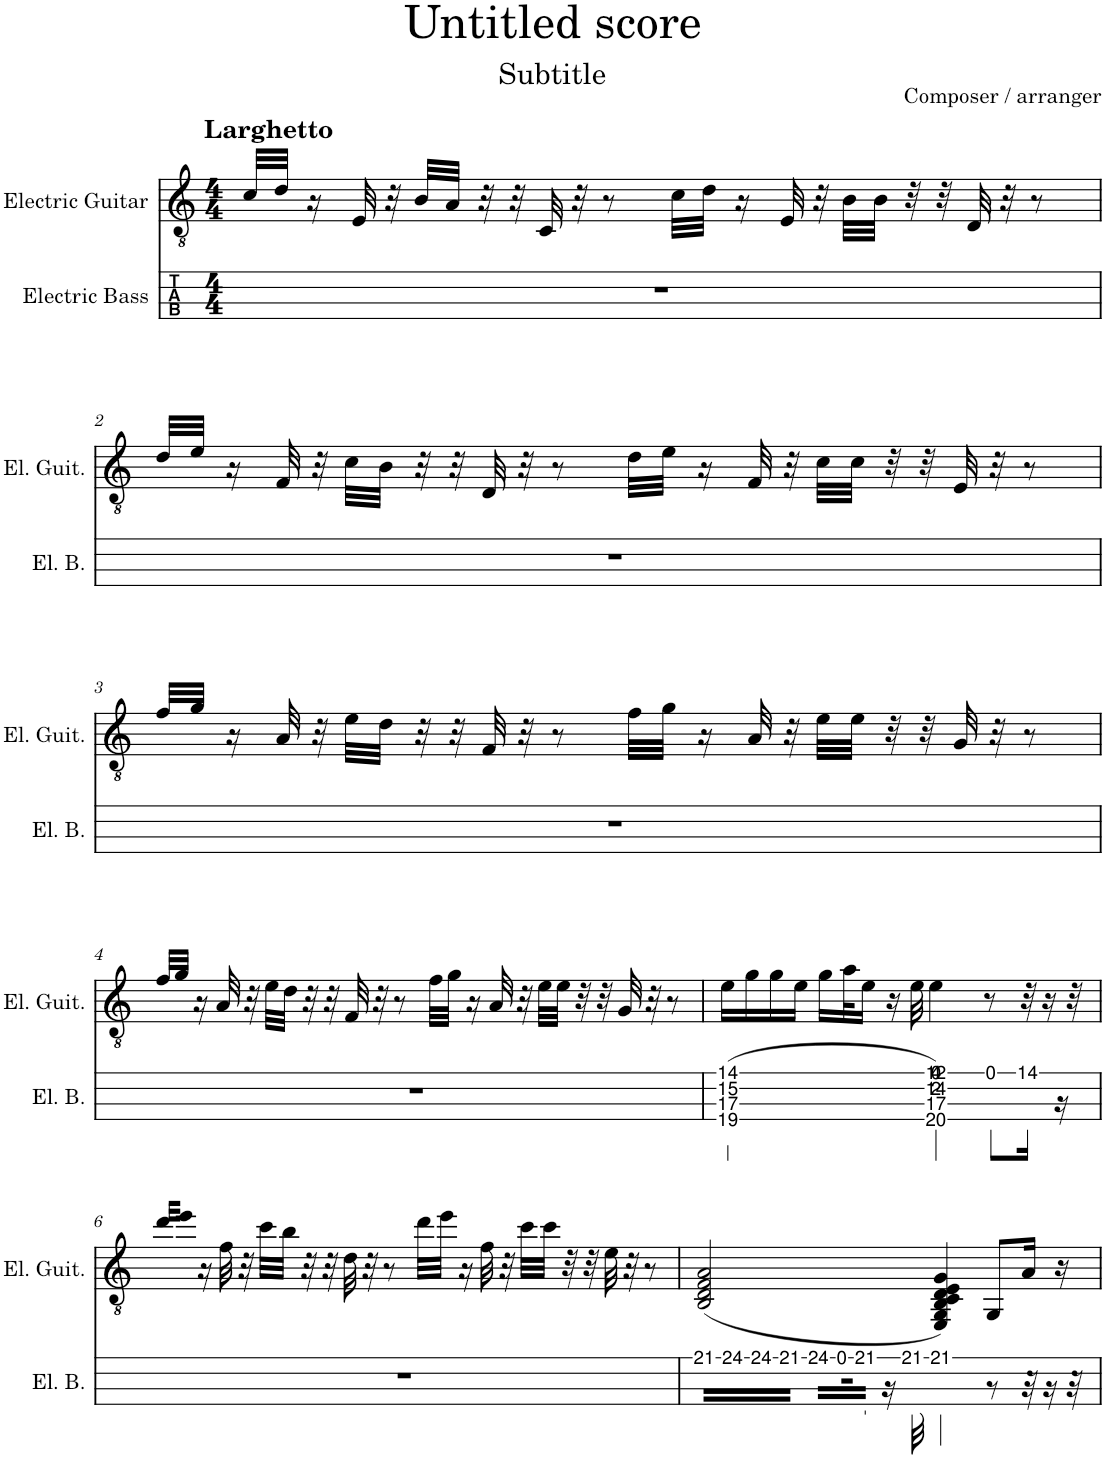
**kern	**kern
*part2	*part1
*staff2	*staff1
*I"Electric Bass	*I"Electric Guitar
*I'El. B.	*I'El. Guit.
*stria4	*
*	*clefGv2
*Trd7c12	*
*k[]	*k[]
*M4/4	*M4/4
=1	=1
!	!LO:TX:a:B:t=Larghetto
1r	32c/LLL
.	32d/JJJ
.	16rA
.	32E/
.	32rA
.	32B/LLL
.	32A/JJJ
.	32rA
.	32rA
.	32C/
.	32rA
.	8rA
.	32c\LLL
.	32d\JJJ
.	16rA
.	32E/
.	32rA
.	32B\LLL
.	32B\JJJ
.	32r
.	32r
.	32D/
.	32rA
.	8rA
!!LO:LB:g=z
=2	=2
1r	32d/LLL
.	32e/JJJ
.	16rA
.	32F/
.	32rA
.	32c\LLL
.	32B\JJJ
.	32rA
.	32rA
.	32D/
.	32rA
.	8rA
.	32d\LLL
.	32e\JJJ
.	16rA
.	32F/
.	32rA
.	32c\LLL
.	32c\JJJ
.	32r
.	32r
.	32E/
.	32rA
.	8rA
!!LO:LB:g=z
=3	=3
1r	32f/LLL
.	32g/JJJ
.	16rA
.	32A/
.	32rA
.	32e\LLL
.	32d\JJJ
.	32rA
.	32rA
.	32F/
.	32rA
.	8rA
.	32f\LLL
.	32g\JJJ
.	16rA
.	32A/
.	32rA
.	32e\LLL
.	32e\JJJ
.	32r
.	32r
.	32G/
.	32rA
.	8rA
!!LO:LB:g=z
=4	=4
1r	32f/LLL
.	32g/JJJ
.	16rA
.	32A/
.	32rA
.	32e\LLL
.	32d\JJJ
.	32rA
.	32rA
.	32F/
.	32rA
.	8rA
.	32f\LLL
.	32g\JJJ
.	16rA
.	32A/
.	32rA
.	32e\LLL
.	32e\JJJ
.	32r
.	32r
.	32G/
.	32rA
.	8rA
=5	=5
(2B\ 2d\ 2f\ 2a\	16e\LL
.	16g\
.	16g\
.	16e\JJ
.	16g\LL
.	32a\K
.	16e\JJ
.	16r
.	32e\
4c\ 4d\ 4E\ 4e\ 4G\ 4B\ 4g\)	4e\
8G\L	8r
16a\Jk	32r
.	16r
16r	.
.	32r
!!LO:LB:g=z
=6	=6
1r	32dd/LLL
.	32ee\JJJ
.	16rA
.	32f\
.	32rA
.	32cc\LLL
.	32b\JJJ
.	32rA
.	32rA
.	32d\
.	32rA
.	8rA
.	32dd\LLL
.	32ee\JJJ
.	16rA
.	32f\
.	32rA
.	32cc\LLL
.	32cc\JJJ
.	32r
.	32r
.	32e\
.	32rA
.	8rA
=7	=7
16ee\LL	(2BB/ 2D/ 2F/ 2A/
16gg\	.
16gg\	.
16ee\JJ	.
16gg\LL	.
32aa\K	.
16ee\JJ	.
16r	.
32ee\	.
4ee\	4EE/ 4GG/ 4BB/ 4C/ 4D/ 4E/ 4G/)
8r	8GG/L
32r	16A/Jk
16r	.
.	16r
32r	.
=	=
*-	*-
